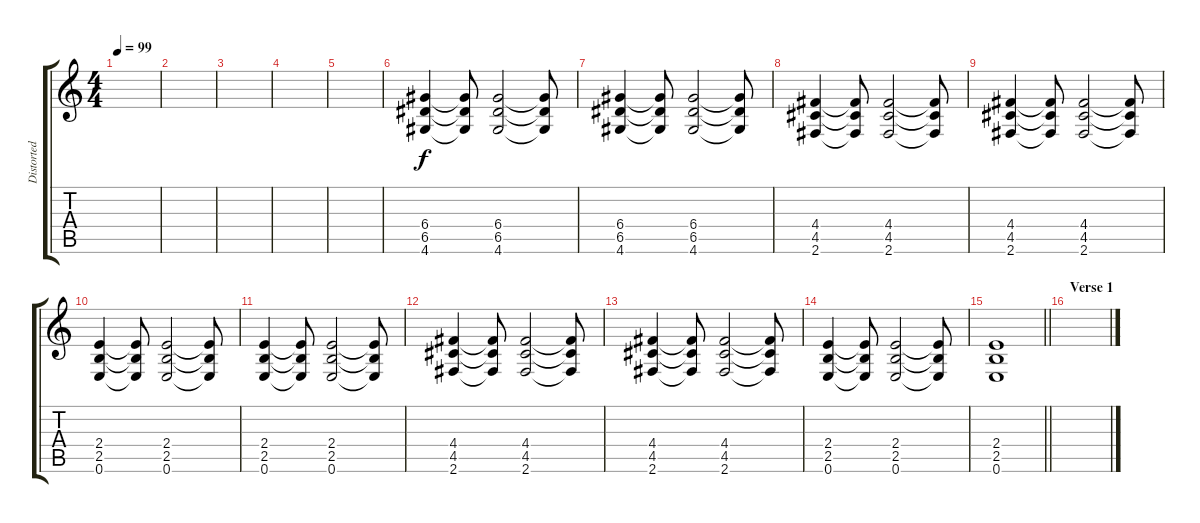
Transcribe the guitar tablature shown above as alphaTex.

\track ("Distorted 2" "Distorted ") {instrument distortionguitar}
\staff {score tabs}
\tuning (E4 B3 G3 D3 A2 E2) {hide}
\ts (4 4)
\tempo 99
\clef g2
\ks c
|
|
|
|
|
(6.4 6.5 4.6).4 (6.4{t} 6.5{t} 4.6{t}).8 (6.4 6.5 4.6).2 (6.4{t} 6.5{t} 4.6{t}).8 |
(6.4 6.5 4.6).4 (6.4{t} 6.5{t} 4.6{t}).8 (6.4 6.5 4.6).2 (6.4{t} 6.5{t} 4.6{t}).8 |
(4.4 4.5 2.6).4 (4.4{t} 4.5{t} 2.6{t}).8 (4.4 4.5 2.6).2 (4.4{t} 4.5{t} 2.6{t}).8 |
(4.4 4.5 2.6).4 (4.4{t} 4.5{t} 2.6{t}).8 (4.4 4.5 2.6).2 (4.4{t} 4.5{t} 2.6{t}).8 |
(2.4 2.5 0.6).4 (2.4{t} 2.5{t} 0.6{t}).8 (2.4 2.5 0.6).2 (2.4{t} 2.5{t} 0.6{t}).8 |
(2.4 2.5 0.6).4 (2.4{t} 2.5{t} 0.6{t}).8 (2.4 2.5 0.6).2 (2.4{t} 2.5{t} 0.6{t}).8 |
(4.4 4.5 2.6).4 (4.4{t} 4.5{t} 2.6{t}).8 (4.4 4.5 2.6).2 (4.4{t} 4.5{t} 2.6{t}).8 |
(4.4 4.5 2.6).4 (4.4{t} 4.5{t} 2.6{t}).8 (4.4 4.5 2.6).2 (4.4{t} 4.5{t} 2.6{t}).8 |
(2.4 2.5 0.6).4 (2.4{t} 2.5{t} 0.6{t}).8 (2.4 2.5 0.6).2 (2.4{t} 2.5{t} 0.6{t}).8 |
\barLineRight lightlight
(2.4 2.5 0.6).1 |
\section ("" "Verse 1")
